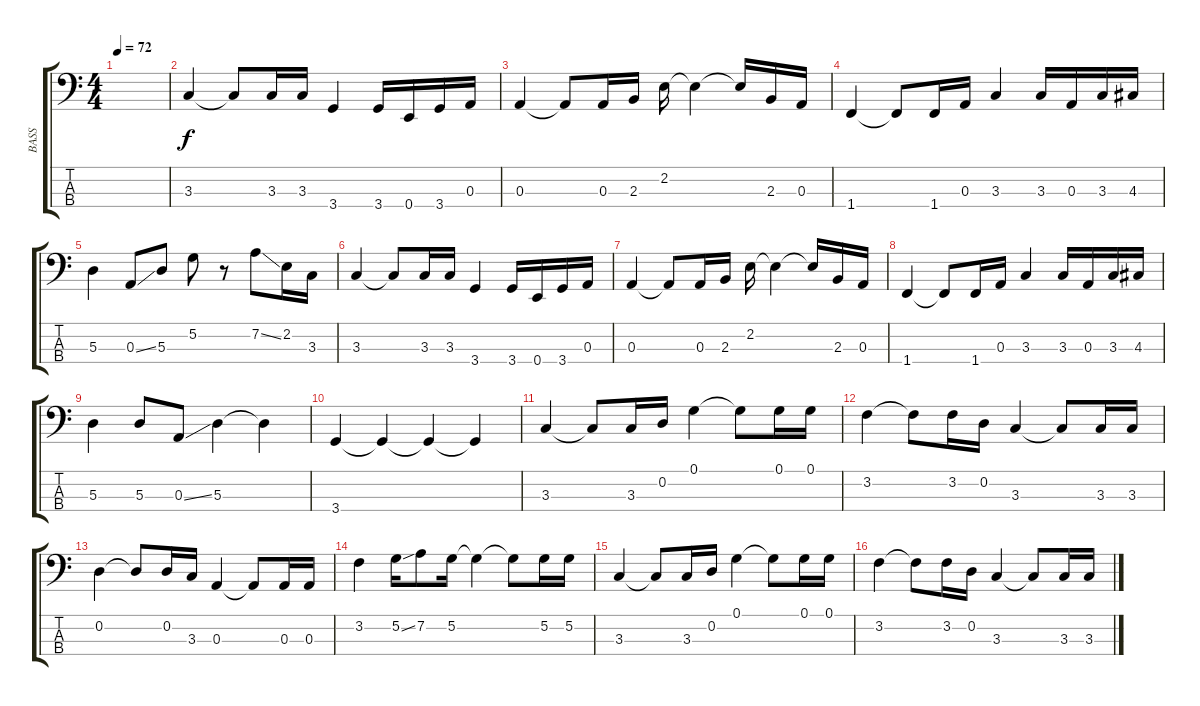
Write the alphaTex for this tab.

\track ("BASS" "BASS") {instrument electricbassfinger}
\staff {score tabs}
\tuning (G2 D2 A1 E1) {hide}
\ts (4 4)
\tempo 72
\clef f4
\ks c
|
3.3.4 3.3{t}.8 3.3.16 3.3.16 3.4.4 3.4.16 0.4.16 3.4.16 0.3.16 |
0.3.4 0.3{t}.8 0.3.16 2.3.16 2.2.16 2.2{t}.4 2.2{t}.16 2.3.16 0.3.16 |
1.4.4 1.4{t}.8 1.4.16 0.3.16 3.3.4 3.3.16 0.3.16 3.3.16 4.3.16 |
5.3.4 0.3{ss}.8 5.3.8 5.2.8 r.8 7.2{ss}.8 2.2.16 3.3.16 |
3.3.4 3.3{t}.8 3.3.16 3.3.16 3.4.4 3.4.16 0.4.16 3.4.16 0.3.16 |
0.3.4 0.3{t}.8 0.3.16 2.3.16 2.2.16 2.2{t}.4 2.2{t}.16 2.3.16 0.3.16 |
1.4.4 1.4{t}.8 1.4.16 0.3.16 3.3.4 3.3.16 0.3.16 3.3.16 4.3.16 |
5.3.4 5.3.8 0.3{ss}.8 5.3.4 5.3{t}.4 |
3.4.4 3.4{t}.4 3.4{t}.4 3.4{t}.4 |
3.3.4 3.3{t}.8 3.3.16 0.2.16 0.1.4 0.1{t}.8 0.1.16 0.1.16 |
3.2.4 3.2{t}.8 3.2.16 0.2.16 3.3.4 3.3{t}.8 3.3.16 3.3.16 |
0.2.4 0.2{t}.8 0.2.16 3.3.16 0.3.4 0.3{t}.8 0.3.16 0.3.16 |
3.2.4 5.2{ss}.16 7.2.8 5.2.16 5.2{t}.4 5.2{t}.8 5.2.16 5.2.16 |
3.3.4 3.3{t}.8 3.3.16 0.2.16 0.1.4 0.1{t}.8 0.1.16 0.1.16 |
3.2.4 3.2{t}.8 3.2.16 0.2.16 3.3.4 3.3{t}.8 3.3.16 3.3.16
